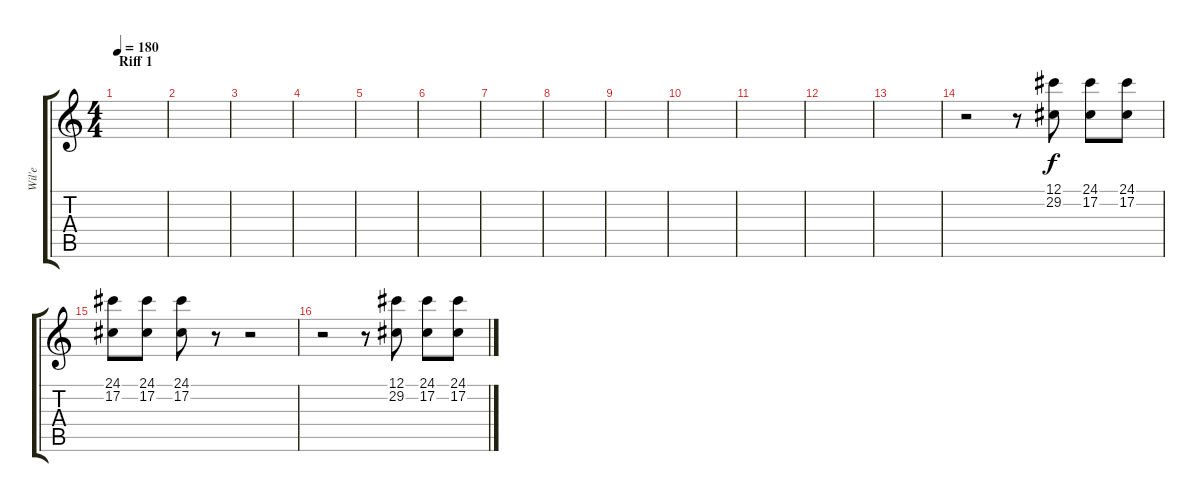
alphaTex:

\track ("Wil'e" "Wil'e") {instrument stringensemble1}
\staff {score tabs}
\tuning (Db4 Ab3 E3 B2 Gb2 Db2) {hide}
\ts (4 4)
\section ("" "Riff 1")
\tempo 180
\clef g2
\ks c
|
|
|
|
|
|
|
|
|
|
|
|
|
r.2 r.8 (12.1 29.2).8 (24.1 17.2).8 (24.1 17.2).8 |
(24.1 17.2).8 (24.1 17.2).8 (24.1 17.2).8 r.8 r.2 |
r.2 r.8 (12.1 29.2).8 (24.1 17.2).8 (24.1 17.2).8
